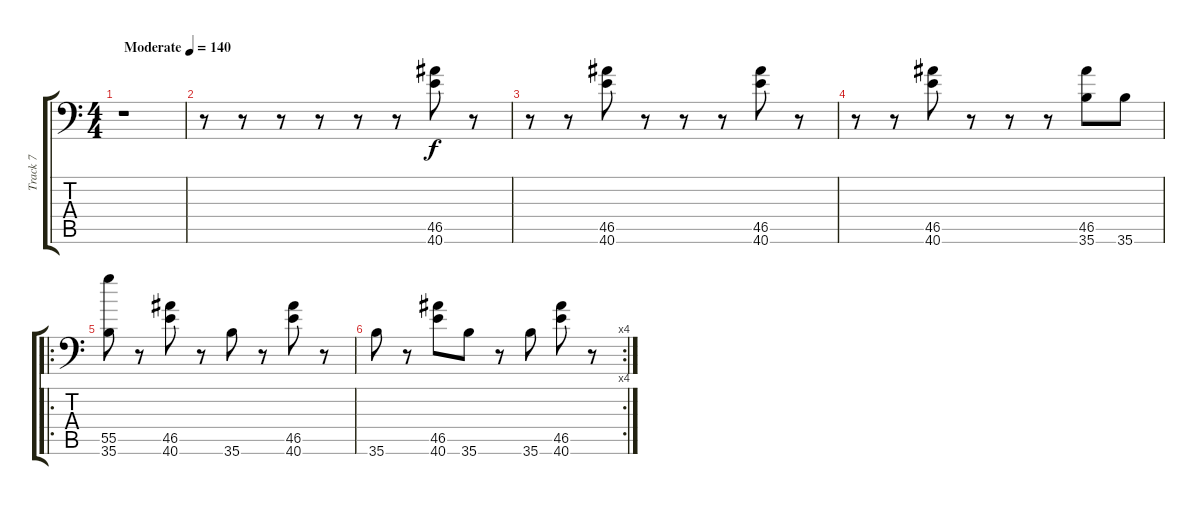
\track ("Track 7" "Track 7") {instrument acousticgrandpiano}
\staff {score tabs}
\tuning (C-1 C-1 C-1 C-1 C-1 C-1) {hide}
\ts (4 4)
\tempo (140 "Moderate")
\clef f4
\ks c
r.1{dy f instrument acousticgrandpiano} |
r.8 r.8 r.8 r.8 r.8 r.8 (46.5 40.6).8 r.8 |
r.8 r.8 (46.5 40.6).8 r.8 r.8 r.8 (46.5 40.6).8 r.8 |
r.8 r.8 (46.5 40.6).8 r.8 r.8 r.8 (46.5 35.6).8 35.6.8 |
\ro
(55.5 35.6).8 r.8 (46.5 40.6).8 r.8 35.6.8 r.8 (46.5 40.6).8 r.8 |
\rc 4
35.6.8 r.8 (46.5 40.6).8 35.6.8 r.8 35.6.8 (46.5 40.6).8 r.8
